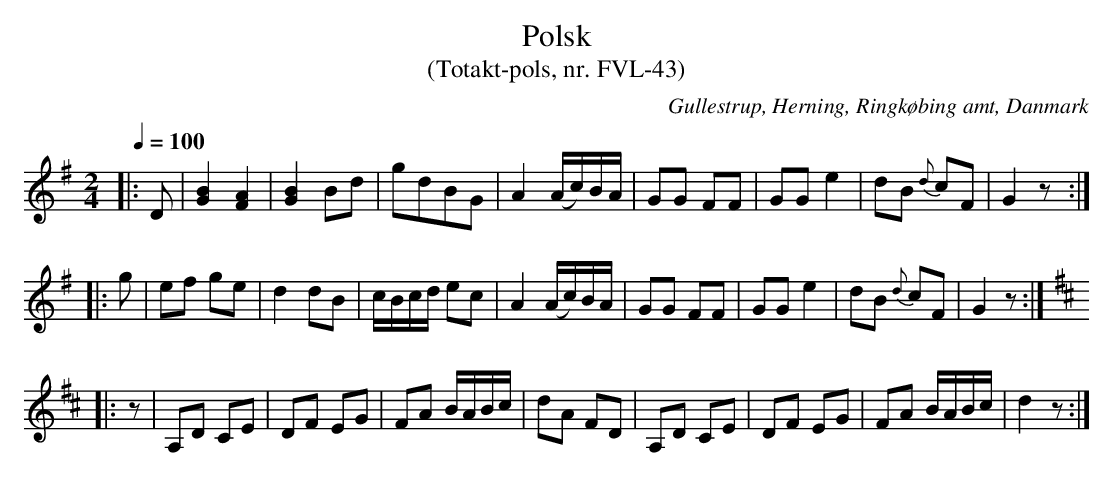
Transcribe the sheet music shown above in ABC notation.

X:1
T:Polsk
T:(Totakt-pols, nr. FVL-43)
O:Gullestrup, Herning, Ringkøbing amt, Danmark
M:2/4
L:1/8
Q:1/4=100
K:G
|: D | [GB]2 [FA]2 | [GB]2 Bd | gdBG | A2 (A/c/)B/A/ | GG FF | GG e2 | dB {d}cF | G2 z :|
|: g | ef ge | d2 dB | c/B/c/d/ ec | A2 (A/c/)B/A/ | GG FF | GG e2 | dB {d}cF | G2 z :|
K:D
|: z | A,D  CE | DF EG | FA B/A/B/c/ | dA FD | A,D  CE | DF EG | FA B/A/B/c/ | d2 z :|
